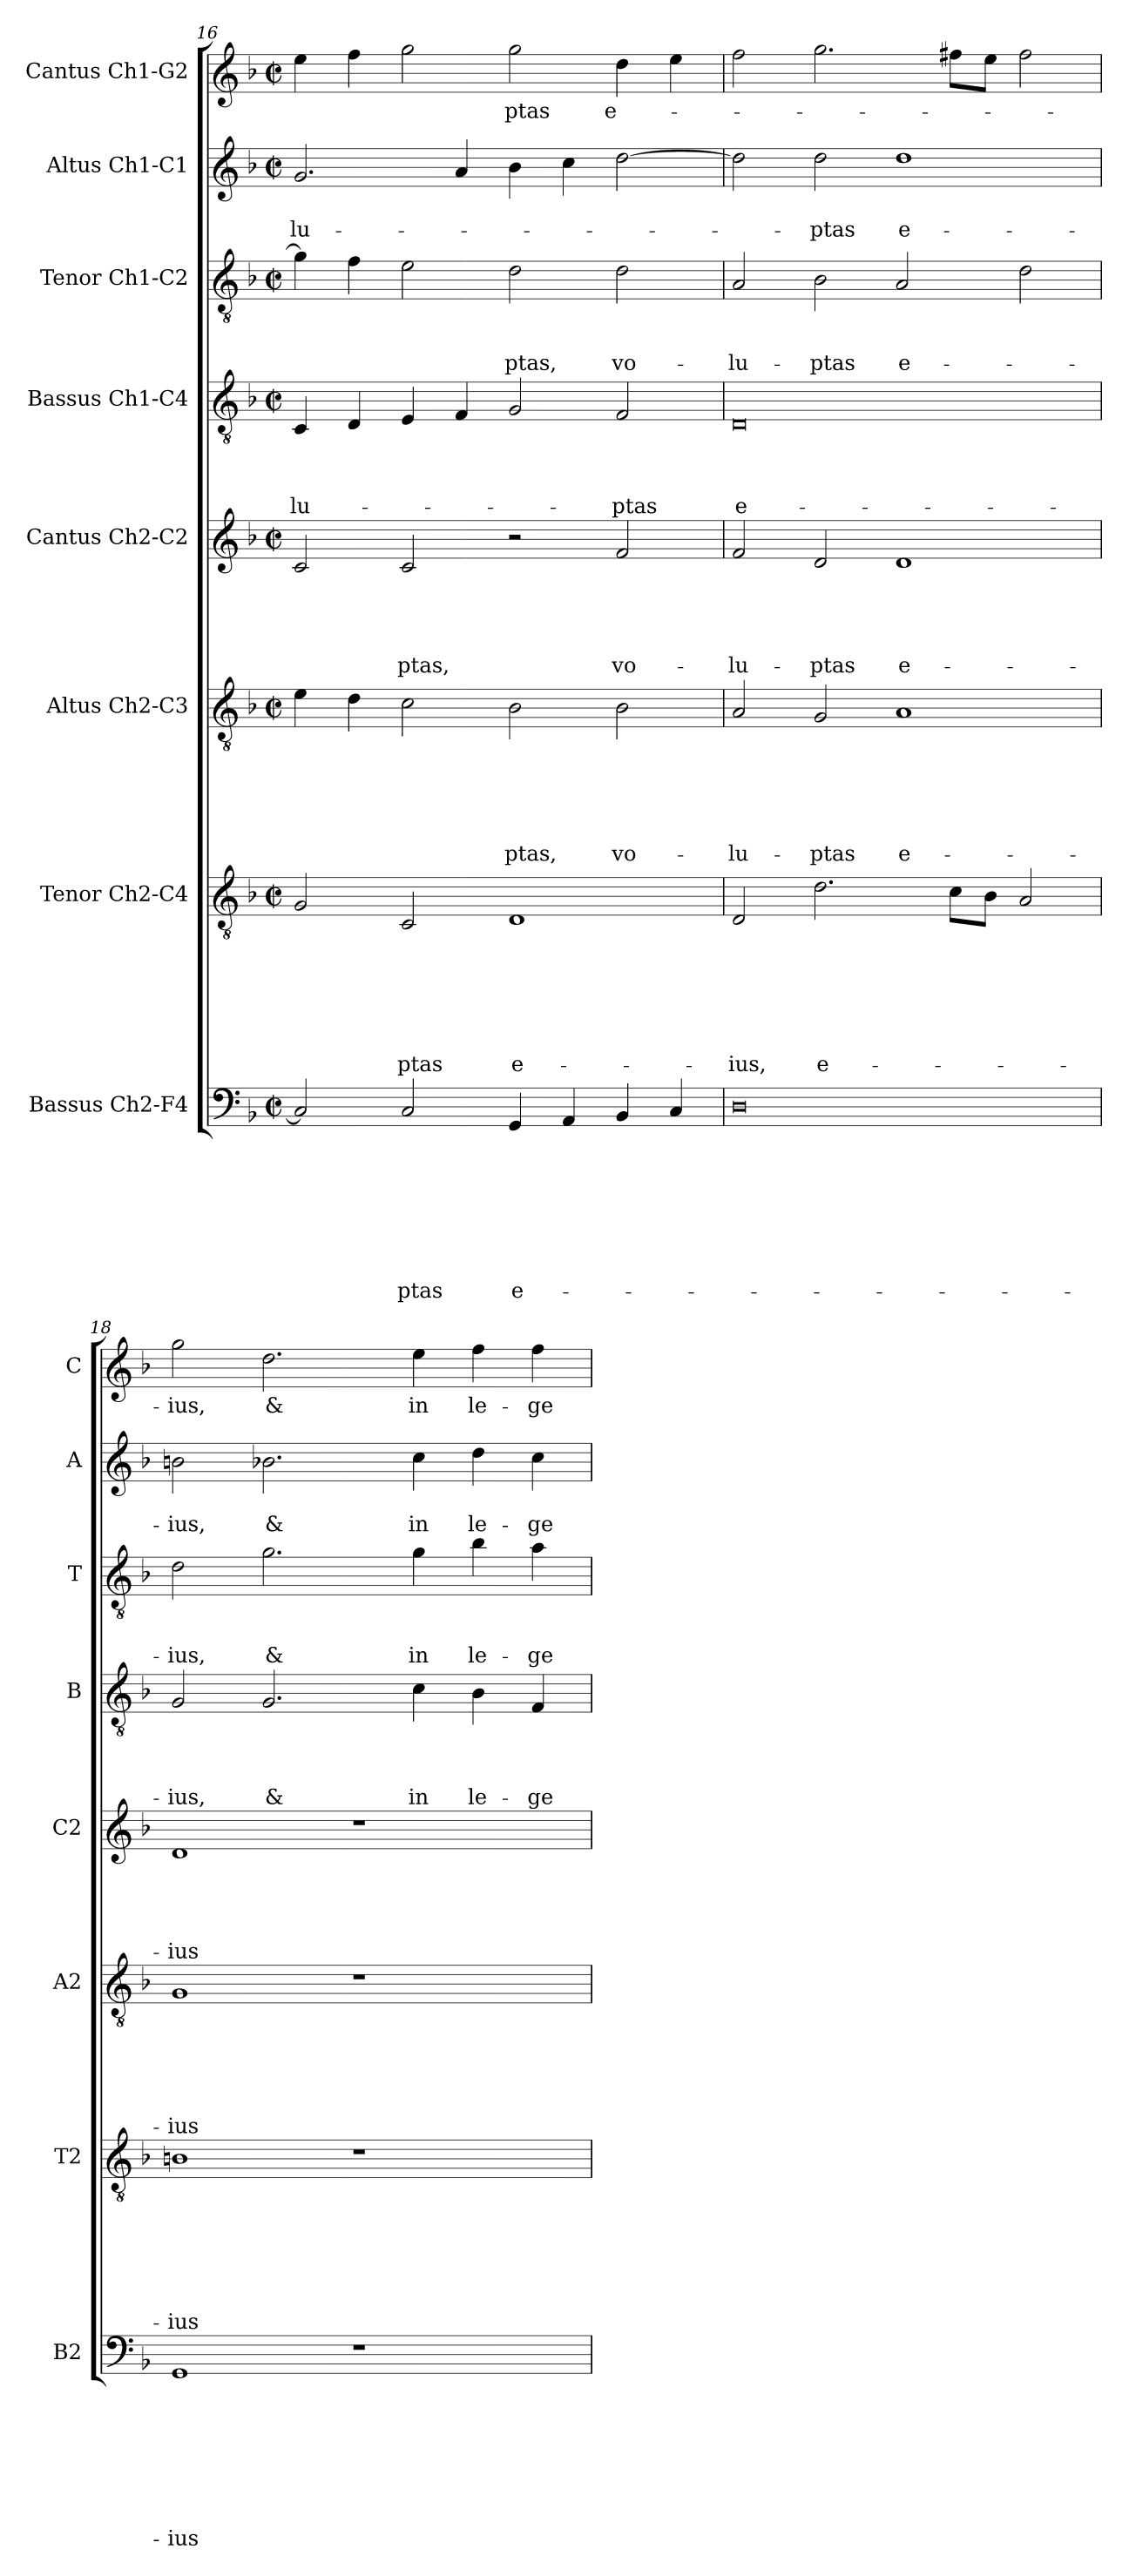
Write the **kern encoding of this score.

**kern	**text	**text	**text	**text	**text	**text	**text	**text	**kern	**text	**text	**text	**text	**text	**text	**text	**kern	**text	**text	**text	**text	**text	**text	**kern	**text	**text	**text	**text	**text	**kern	**text	**text	**text	**text	**kern	**text	**text	**text	**kern	**text	**text	**kern	**text
*part8	*part8	*part8	*part8	*part8	*part8	*part8	*part8	*part8	*part7	*part7	*part7	*part7	*part7	*part7	*part7	*part7	*part6	*part6	*part6	*part6	*part6	*part6	*part6	*part5	*part5	*part5	*part5	*part5	*part5	*part4	*part4	*part4	*part4	*part4	*part3	*part3	*part3	*part3	*part2	*part2	*part2	*part1	*part1
*staff8	*staff8	*staff8	*staff8	*staff8	*staff8	*staff8	*staff8	*staff8	*staff7	*staff7	*staff7	*staff7	*staff7	*staff7	*staff7	*staff7	*staff6	*staff6	*staff6	*staff6	*staff6	*staff6	*staff6	*staff5	*staff5	*staff5	*staff5	*staff5	*staff5	*staff4	*staff4	*staff4	*staff4	*staff4	*staff3	*staff3	*staff3	*staff3	*staff2	*staff2	*staff2	*staff1	*staff1
*I"Bassus Ch2-F4	*	*	*	*	*	*	*	*	*I"Tenor Ch2-C4	*	*	*	*	*	*	*	*I"Altus Ch2-C3	*	*	*	*	*	*	*I"Cantus Ch2-C2	*	*	*	*	*	*I"Bassus Ch1-C4	*	*	*	*	*I"Tenor Ch1-C2	*	*	*	*I"Altus Ch1-C1	*	*	*I"Cantus Ch1-G2	*
*I'B2	*	*	*	*	*	*	*	*	*I'T2	*	*	*	*	*	*	*	*I'A2	*	*	*	*	*	*	*I'C2	*	*	*	*	*	*I'B	*	*	*	*	*I'T	*	*	*	*I'A	*	*	*I'C	*
*clefF4	*	*	*	*	*	*	*	*	*clefGv2	*	*	*	*	*	*	*	*clefGv2	*	*	*	*	*	*	*clefG2	*	*	*	*	*	*clefGv2	*	*	*	*	*clefGv2	*	*	*	*clefG2	*	*	*clefG2	*
*k[b-]	*	*	*	*	*	*	*	*	*k[b-]	*	*	*	*	*	*	*	*k[b-]	*	*	*	*	*	*	*k[b-]	*	*	*	*	*	*k[b-]	*	*	*	*	*k[b-]	*	*	*	*k[b-]	*	*	*k[b-]	*
*F:	*	*	*	*	*	*	*	*	*F:	*	*	*	*	*	*	*	*F:	*	*	*	*	*	*	*F:	*	*	*	*	*	*F:	*	*	*	*	*F:	*	*	*	*F:	*	*	*F:	*
*M2/2	*	*	*	*	*	*	*	*	*M2/2	*	*	*	*	*	*	*	*M2/2	*	*	*	*	*	*	*M2/2	*	*	*	*	*	*M2/2	*	*	*	*	*M2/2	*	*	*	*M2/2	*	*	*M2/2	*
*met(c|)	*	*	*	*	*	*	*	*	*met(c|)	*	*	*	*	*	*	*	*met(c|)	*	*	*	*	*	*	*met(c|)	*	*	*	*	*	*met(c|)	*	*	*	*	*met(c|)	*	*	*	*met(c|)	*	*	*met(c|)	*
=16	=16	=16	=16	=16	=16	=16	=16	=16	=16	=16	=16	=16	=16	=16	=16	=16	=16	=16	=16	=16	=16	=16	=16	=16	=16	=16	=16	=16	=16	=16	=16	=16	=16	=16	=16	=16	=16	=16	=16	=16	=16	=16	=16
!	!	!	!	!	!	!	!	!	!	!	!	!	!	!	!	!	!	!	!	!	!	!	!	!	!	!	!	!	!	!	!	!	!	!LO:LY:b	!	!	!	!	!	!	!LO:LY:b	!	!
2C/]	.	.	.	.	.	.	.	.	2G/	.	.	.	.	.	.	.	4e\	.	.	.	.	.	.	2c/	.	.	.	.	.	4C/	.	.	.	-lu-	4g\]	.	.	.	2.g/	.	-lu-	4ee\	.
.	.	.	.	.	.	.	.	.	.	.	.	.	.	.	.	.	4d\	.	.	.	.	.	.	.	.	.	.	.	.	4D/	.	.	.	.	4f\	.	.	.	.	.	.	4ff\	.
!	!	!	!	!	!	!	!	!LO:LY:b	!	!	!	!	!	!	!	!LO:LY:b	!	!	!	!	!	!	!	!	!	!	!	!	!LO:LY:b	!	!	!	!	!	!	!	!	!	!	!	!	!	!
2C/	.	.	.	.	.	.	.	-ptas	2C/	.	.	.	.	.	.	-ptas	2c\	.	.	.	.	.	.	2c/	.	.	.	.	-ptas,	4E/	.	.	.	.	2e\	.	.	.	.	.	.	2gg\	.
.	.	.	.	.	.	.	.	.	.	.	.	.	.	.	.	.	.	.	.	.	.	.	.	.	.	.	.	.	.	4F/	.	.	.	.	.	.	.	.	4a/	.	.	.	.
!	!	!	!	!	!	!	!	!LO:LY:b	!	!	!	!	!	!	!	!LO:LY:b	!	!	!	!	!	!	!LO:LY:b	!	!	!	!	!	!	!	!	!	!	!	!	!	!	!LO:LY:b	!	!	!	!	!LO:LY:b
4GG/	.	.	.	.	.	.	.	e-	1D	.	.	.	.	.	.	e-	2B-\	.	.	.	.	.	-ptas,	2r	.	.	.	.	.	2G/	.	.	.	.	2d\	.	.	-ptas,	4b-\	.	.	2gg\	-ptas
4AA/	.	.	.	.	.	.	.	.	.	.	.	.	.	.	.	.	.	.	.	.	.	.	.	.	.	.	.	.	.	.	.	.	.	.	.	.	.	.	4cc\	.	.	.	.
!	!	!	!	!	!	!	!	!	!	!	!	!	!	!	!	!	!	!	!	!	!	!	!LO:LY:b	!	!	!	!	!	!LO:LY:b	!	!	!	!	!LO:LY:b	!	!	!	!LO:LY:b	!	!	!	!	!LO:LY:b
4BB-/	.	.	.	.	.	.	.	.	.	.	.	.	.	.	.	.	2B-\	.	.	.	.	.	vo-	2f/	.	.	.	.	vo-	2F/	.	.	.	-ptas	2d\	.	.	vo-	[2dd\	.	.	4dd\	e-
4C/	.	.	.	.	.	.	.	.	.	.	.	.	.	.	.	.	.	.	.	.	.	.	.	.	.	.	.	.	.	.	.	.	.	.	.	.	.	.	.	.	.	4ee\	.
!!LO:PB:g=z
=17	=17	=17	=17	=17	=17	=17	=17	=17	=17	=17	=17	=17	=17	=17	=17	=17	=17	=17	=17	=17	=17	=17	=17	=17	=17	=17	=17	=17	=17	=17	=17	=17	=17	=17	=17	=17	=17	=17	=17	=17	=17	=17	=17
!	!	!	!	!	!	!	!	!	!	!	!	!	!	!	!	!LO:LY:b	!	!	!	!	!	!	!LO:LY:b	!	!	!	!	!	!LO:LY:b	!	!	!	!	!LO:LY:b	!	!	!	!LO:LY:b	!	!	!	!	!
0D	.	.	.	.	.	.	.	.	2D/	.	.	.	.	.	.	-ius,	2A/	.	.	.	.	.	-lu-	2f/	.	.	.	.	-lu-	0D	.	.	.	e-	2A/	.	.	-lu-	2dd\]	.	.	2ff\	.
!	!	!	!	!	!	!	!	!	!	!	!	!	!	!	!	!LO:LY:b	!	!	!	!	!	!	!LO:LY:b	!	!	!	!	!	!LO:LY:b	!	!	!	!	!	!	!	!	!LO:LY:b	!	!	!LO:LY:b	!	!
.	.	.	.	.	.	.	.	.	2.d\	.	.	.	.	.	.	e-	2G/	.	.	.	.	.	-ptas	2d/	.	.	.	.	-ptas	.	.	.	.	.	2B-\	.	.	-ptas	2dd\	.	-ptas	2.gg\	.
!	!	!	!	!	!	!	!	!	!	!	!	!	!	!	!	!	!	!	!	!	!	!	!LO:LY:b	!	!	!	!	!	!LO:LY:b	!	!	!	!	!	!	!	!	!LO:LY:b	!	!	!LO:LY:b	!	!
.	.	.	.	.	.	.	.	.	.	.	.	.	.	.	.	.	1A	.	.	.	.	.	e-	1d	.	.	.	.	e-	.	.	.	.	.	2A/	.	.	e-	1dd	.	e-	.	.
.	.	.	.	.	.	.	.	.	8c\L	.	.	.	.	.	.	.	.	.	.	.	.	.	.	.	.	.	.	.	.	.	.	.	.	.	.	.	.	.	.	.	.	8ff#X\L	.
.	.	.	.	.	.	.	.	.	8B-\J	.	.	.	.	.	.	.	.	.	.	.	.	.	.	.	.	.	.	.	.	.	.	.	.	.	.	.	.	.	.	.	.	8ee\J	.
.	.	.	.	.	.	.	.	.	2A/	.	.	.	.	.	.	.	.	.	.	.	.	.	.	.	.	.	.	.	.	.	.	.	.	.	2d\	.	.	.	.	.	.	2ff#\	.
=18	=18	=18	=18	=18	=18	=18	=18	=18	=18	=18	=18	=18	=18	=18	=18	=18	=18	=18	=18	=18	=18	=18	=18	=18	=18	=18	=18	=18	=18	=18	=18	=18	=18	=18	=18	=18	=18	=18	=18	=18	=18	=18	=18
!	!	!	!	!	!	!	!	!LO:LY:b	!	!	!	!	!	!	!	!LO:LY:b	!	!	!	!	!	!	!LO:LY:b	!	!	!	!	!	!LO:LY:b	!	!	!	!	!LO:LY:b	!	!	!	!LO:LY:b	!	!	!LO:LY:b	!	!LO:LY:b
1GG	.	.	.	.	.	.	.	-ius	1Bn	.	.	.	.	.	.	-ius	1G	.	.	.	.	.	-ius	1d	.	.	.	.	-ius	2G/	.	.	.	-ius,	2d\	.	.	-ius,	2bn\	.	-ius,	2gg\	-ius,
!	!	!	!	!	!	!	!	!	!	!	!	!	!	!	!	!	!	!	!	!	!	!	!	!	!	!	!	!	!	!	!	!	!	!LO:LY:b	!	!	!	!LO:LY:b	!	!	!LO:LY:b	!	!LO:LY:b
.	.	.	.	.	.	.	.	.	.	.	.	.	.	.	.	.	.	.	.	.	.	.	.	.	.	.	.	.	.	2.G/	.	.	.	&	2.g\	.	.	&	2.b-X\	.	&	2.dd\	&
1r	.	.	.	.	.	.	.	.	1r	.	.	.	.	.	.	.	1r	.	.	.	.	.	.	1r	.	.	.	.	.	.	.	.	.	.	.	.	.	.	.	.	.	.	.
!	!	!	!	!	!	!	!	!	!	!	!	!	!	!	!	!	!	!	!	!	!	!	!	!	!	!	!	!	!	!	!	!	!	!LO:LY:b	!	!	!	!LO:LY:b	!	!	!LO:LY:b	!	!LO:LY:b
.	.	.	.	.	.	.	.	.	.	.	.	.	.	.	.	.	.	.	.	.	.	.	.	.	.	.	.	.	.	4c\	.	.	.	in	4g\	.	.	in	4cc\	.	in	4ee\	in
!	!	!	!	!	!	!	!	!	!	!	!	!	!	!	!	!	!	!	!	!	!	!	!	!	!	!	!	!	!	!	!	!	!	!LO:LY:b	!	!	!	!LO:LY:b	!	!	!LO:LY:b	!	!LO:LY:b
.	.	.	.	.	.	.	.	.	.	.	.	.	.	.	.	.	.	.	.	.	.	.	.	.	.	.	.	.	.	4B-\	.	.	.	le-	4b-\	.	.	le-	4dd\	.	le-	4ff\	le-
!	!	!	!	!	!	!	!	!	!	!	!	!	!	!	!	!	!	!	!	!	!	!	!	!	!	!	!	!	!	!	!	!	!	!LO:LY:b	!	!	!	!LO:LY:b	!	!	!LO:LY:b	!	!LO:LY:b
.	.	.	.	.	.	.	.	.	.	.	.	.	.	.	.	.	.	.	.	.	.	.	.	.	.	.	.	.	.	4F/	.	.	.	-ge	4a\	.	.	-ge	4cc\	.	-ge	4ff\	-ge
=	=	=	=	=	=	=	=	=	=	=	=	=	=	=	=	=	=	=	=	=	=	=	=	=	=	=	=	=	=	=	=	=	=	=	=	=	=	=	=	=	=	=	=
*-	*-	*-	*-	*-	*-	*-	*-	*-	*-	*-	*-	*-	*-	*-	*-	*-	*-	*-	*-	*-	*-	*-	*-	*-	*-	*-	*-	*-	*-	*-	*-	*-	*-	*-	*-	*-	*-	*-	*-	*-	*-	*-	*-
